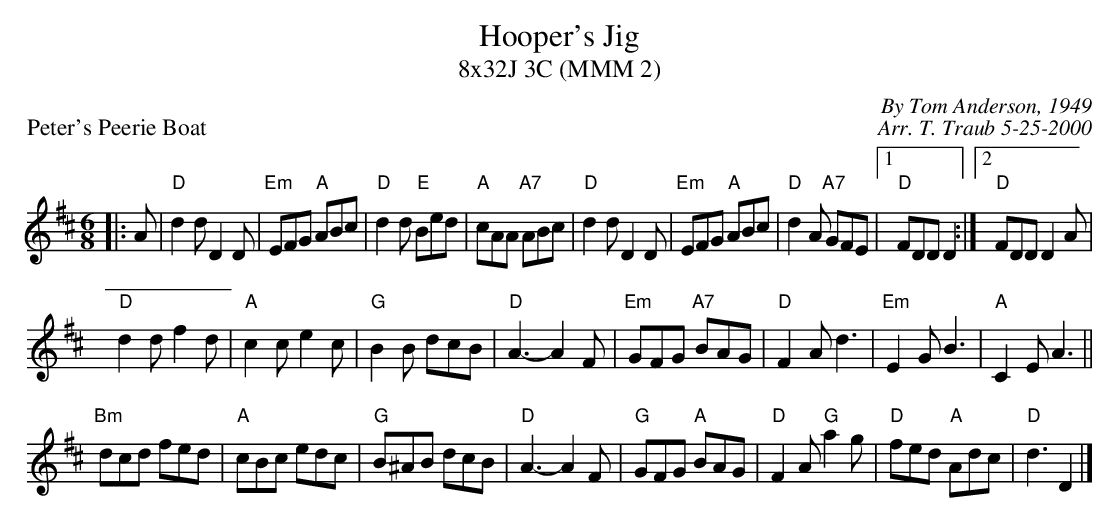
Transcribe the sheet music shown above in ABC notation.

X:1
T: Hooper's Jig
T: 8x32J 3C (MMM 2)
P: Peter's Peerie Boat
C: By Tom Anderson, 1949
C: Arr. T. Traub 5-25-2000
M: 6/8
K: D
L: 1/8
|: A|"D"d2 d D2 D| "Em"EFG "A"ABc|"D"d2 d "E"Bed|"A"cAA "A7"ABc|"D"d2 d D2 D|"Em"EFG "A"ABc|"D"d2 A "A7"GFE| [1 "D"FDD D2 :| [2 "D"FDD D2 A|
"D"d2 d f2 d|"A"c2 c e2 c|"G"B2 B dcB|"D"A3-A2 F|"Em"GFG "A7"BAG|"D"F2 A d3|"Em"E2 G B3|"A"C2 E A3||
"Bm"dcd fed|"A"cBc edc| "G"B^AB dcB|"D"A3-A2 F|"G"GFG "A"BAG|"D"F2 A "G"a2 g|"D"fed "A"Adc |"D"d3 D2 |]
